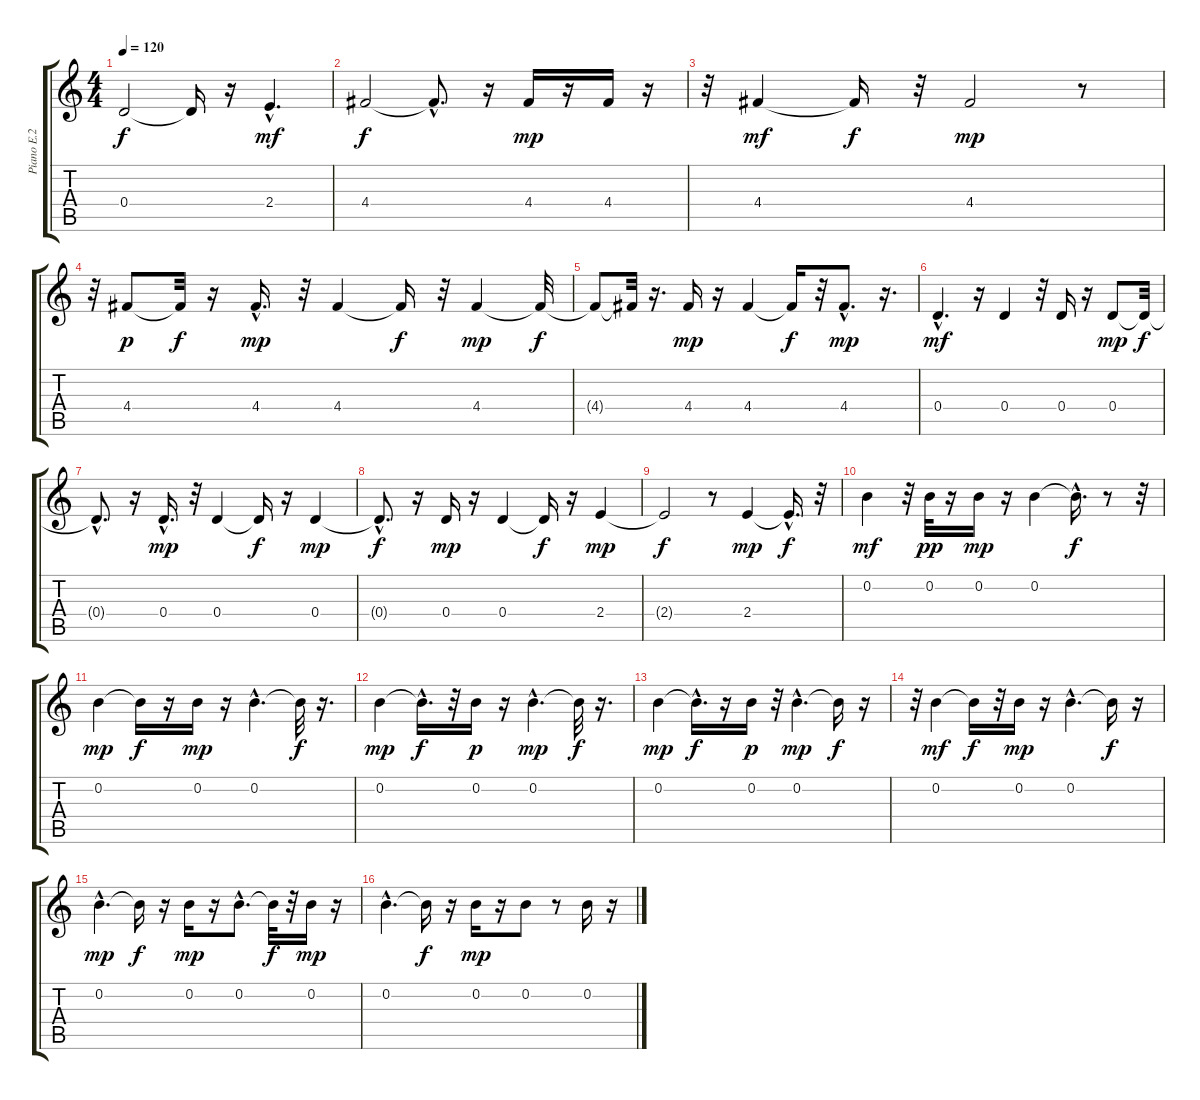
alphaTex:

\track ("Piano E.2 izq" "Piano E.2 ") {instrument acousticguitarnylon}
\staff {score tabs}
\tuning (E4 B3 G3 D3 A2 E2) {hide}
\ts (4 4)
\tempo 120
\clef g2
\ks c
0.4{t}.2{dy f} 0.4{t}.16 r.16 2.4{hac}.4{d dy mf} |
4.4.2{dy f} 4.4{hac t}.8{d} r.16 4.4.16{dy mp} r.16 4.4.16 r.16 |
r.32 4.4.4{dy mf} 4.4{t}.16{dy f} r.32 4.4.2{dy mp} r.8 |
r.32 4.4.8{dy p} 4.4{t}.32{dy f} r.16 4.4{hac}.16{d dy mp} r.32 4.4.4 4.4{t}.16{dy f} r.32 4.4.4{dy mp} 4.4{t}.32{dy f} |
4.4{t}.8 4.4{t}.32 r.16{d} 4.4.16{dy mp} r.16 4.4.4 4.4{t}.16{dy f} r.32 4.4{hac}.8{d dy mp} r.16{d} |
0.4{hac}.4{d dy mf} r.16 0.4.4 r.32 0.4.16 r.16 0.4.8{dy mp} 0.4{t}.32{dy f} |
0.4{hac t}.8{d} r.16 0.4{hac}.16{d dy mp} r.32 0.4.4 0.4{t}.16{dy f} r.16 0.4.4{dy mp} |
0.4{hac t}.8{d dy f} r.16 0.4.16{dy mp} r.16 0.4.4 0.4{t}.16{dy f} r.16 2.4.4{dy mp} |
2.4{t}.2{dy f} r.8 2.4.4{dy mp} 2.4{hac t}.16{d dy f} r.32 |
0.2.4{dy mf} r.32 0.2.32{dy pp} r.16 0.2.16{dy mp} r.16 0.2.4 0.2{hac t}.16{d dy f} r.8 r.32 |
0.2.4{dy mp} 0.2{t}.16{dy f} r.16 0.2.16{dy mp} r.16 0.2{hac}.4{d} 0.2{t}.32{dy f} r.16{d} |
0.2.4{dy mp} 0.2{hac t}.16{d dy f} r.32 0.2.16{dy p} r.16 0.2{hac}.4{d dy mp} 0.2{t}.32{dy f} r.16{d} |
0.2.4{dy mp} 0.2{hac t}.16{d dy f} r.16 0.2.16{dy p} r.32 0.2{hac}.4{d dy mp} 0.2{t}.16{dy f} r.16 |
r.32 0.2.4{dy mf} 0.2{t}.16{dy f} r.32 0.2.16{dy mp} r.16 0.2{hac}.4{d} 0.2{t}.16{dy f} r.16 |
0.2{hac}.4{d dy mp} 0.2{t}.16{dy f} r.16 0.2.16{dy mp} r.16 0.2{hac}.8{d} 0.2{t}.32{dy f} r.32 0.2.16{dy mp} r.16 |
0.2{hac}.4{d} 0.2{t}.16{dy f} r.16 0.2.16{dy mp} r.16 0.2.8 r.8 0.2.16 r.16
